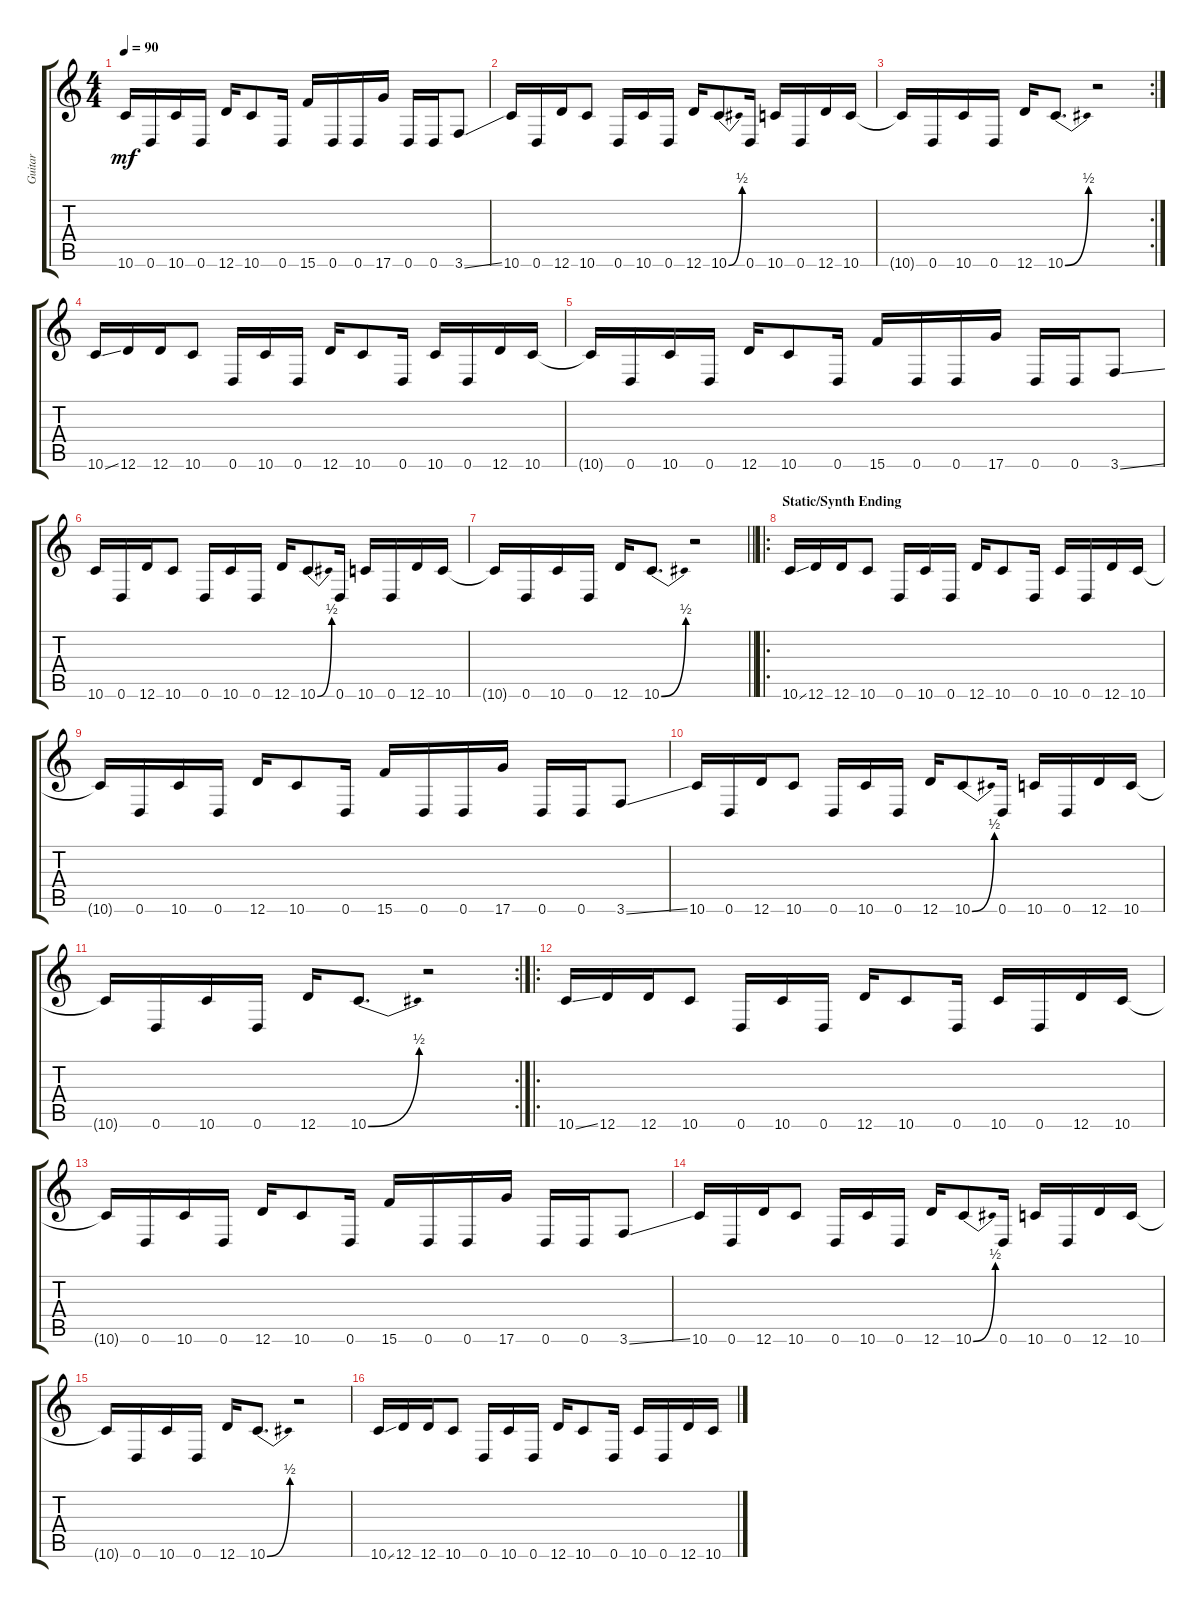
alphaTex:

\track ("Guitar" "Guitar") {instrument distortionguitar}
\staff {score tabs}
\tuning (E4 B3 G3 D3 A2 D2) {hide}
\ts (4 4)
\tempo 90
\clef g2
\ks c
10.6{t}.16{dy mf} 0.6.16 10.6.16 0.6.16 12.6.16 10.6.8 0.6.16 15.6.16 0.6.16 0.6.16 17.6.16 0.6.16 0.6.16 3.6{ss}.8 |
10.6.16 0.6.16 12.6.16 10.6.8 0.6.16 10.6.16 0.6.16 12.6.16 10.6{be (bend 0 0 60 2)}.8 0.6.16 10.6.16 0.6.16 12.6.16 10.6.16 |
\rc 2
10.6{t}.16 0.6.16 10.6.16 0.6.16 12.6.16 10.6{be (bend 0 0 60 2)}.8{d} r.2 |
10.6{ss}.16 12.6.16 12.6.16 10.6.8 0.6.16 10.6.16 0.6.16 12.6.16 10.6.8 0.6.16 10.6.16 0.6.16 12.6.16 10.6.16 |
10.6{t}.16 0.6.16 10.6.16 0.6.16 12.6.16 10.6.8 0.6.16 15.6.16 0.6.16 0.6.16 17.6.16 0.6.16 0.6.16 3.6{ss}.8 |
10.6.16 0.6.16 12.6.16 10.6.8 0.6.16 10.6.16 0.6.16 12.6.16 10.6{be (bend 0 0 60 2)}.8 0.6.16 10.6.16 0.6.16 12.6.16 10.6.16 |
\barLineRight lightlight
10.6{t}.16 0.6.16 10.6.16 0.6.16 12.6.16 10.6{be (bend 0 0 60 2)}.8{d} r.2 |
\ro
\section ("" "Static/Synth Ending")
10.6{ss}.16 12.6.16 12.6.16 10.6.8 0.6.16 10.6.16 0.6.16 12.6.16 10.6.8 0.6.16 10.6.16 0.6.16 12.6.16 10.6.16 |
10.6{t}.16 0.6.16 10.6.16 0.6.16 12.6.16 10.6.8 0.6.16 15.6.16 0.6.16 0.6.16 17.6.16 0.6.16 0.6.16 3.6{ss}.8 |
10.6.16 0.6.16 12.6.16 10.6.8 0.6.16 10.6.16 0.6.16 12.6.16 10.6{be (bend 0 0 60 2)}.8 0.6.16 10.6.16 0.6.16 12.6.16 10.6.16 |
\rc 2
10.6{t}.16 0.6.16 10.6.16 0.6.16 12.6.16 10.6{be (bend 0 0 60 2)}.8{d} r.2 |
\ro
10.6{ss}.16 12.6.16 12.6.16 10.6.8 0.6.16 10.6.16 0.6.16 12.6.16 10.6.8 0.6.16 10.6.16 0.6.16 12.6.16 10.6.16 |
10.6{t}.16 0.6.16 10.6.16 0.6.16 12.6.16 10.6.8 0.6.16 15.6.16 0.6.16 0.6.16 17.6.16 0.6.16 0.6.16 3.6{ss}.8 |
10.6.16 0.6.16 12.6.16 10.6.8 0.6.16 10.6.16 0.6.16 12.6.16 10.6{be (bend 0 0 60 2)}.8 0.6.16 10.6.16 0.6.16 12.6.16 10.6.16 |
10.6{t}.16 0.6.16 10.6.16 0.6.16 12.6.16 10.6{be (bend 0 0 60 2)}.8{d} r.2 |
10.6{ss}.16 12.6.16 12.6.16 10.6.8 0.6.16 10.6.16 0.6.16 12.6.16 10.6.8 0.6.16 10.6.16 0.6.16 12.6.16 10.6.16
